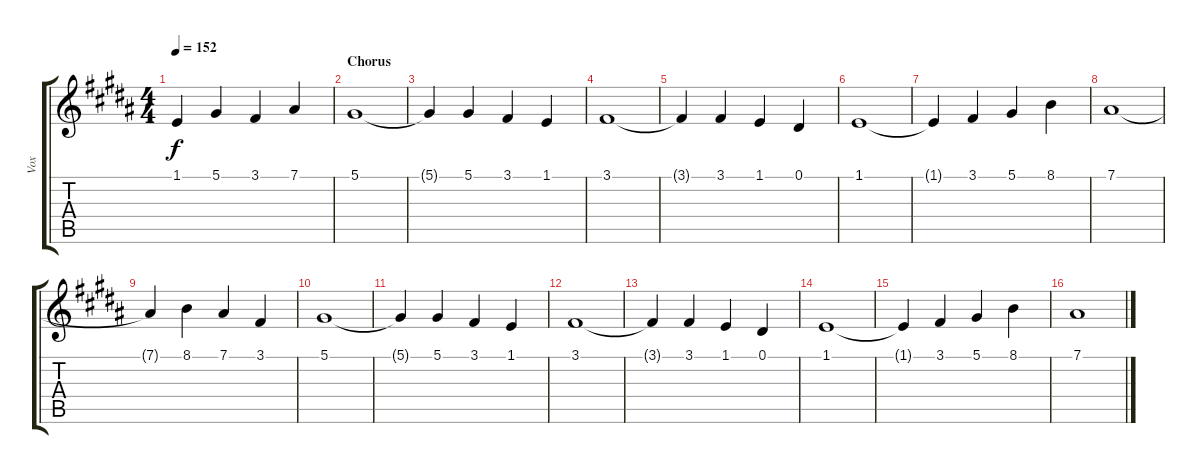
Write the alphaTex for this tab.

\track ("Vox" "Vox") {instrument trumpet}
\staff {score tabs}
\tuning (Eb4 Bb3 Gb3 Db3 Ab2 Eb2) {hide}
\ts (4 4)
\tempo 152
\clef g2
\ks b
1.1.4{dy f} 5.1.4 3.1.4 7.1.4 |
\section ("" "Chorus")
5.1.1 |
5.1{t}.4 5.1.4 3.1.4 1.1.4 |
3.1.1 |
3.1{t}.4 3.1.4 1.1.4 0.1.4 |
1.1.1 |
1.1{t}.4 3.1.4 5.1.4 8.1.4 |
7.1.1 |
7.1{t}.4 8.1.4 7.1.4 3.1.4 |
5.1.1 |
5.1{t}.4 5.1.4 3.1.4 1.1.4 |
3.1.1 |
3.1{t}.4 3.1.4 1.1.4 0.1.4 |
1.1.1 |
1.1{t}.4 3.1.4 5.1.4 8.1.4 |
7.1.1
